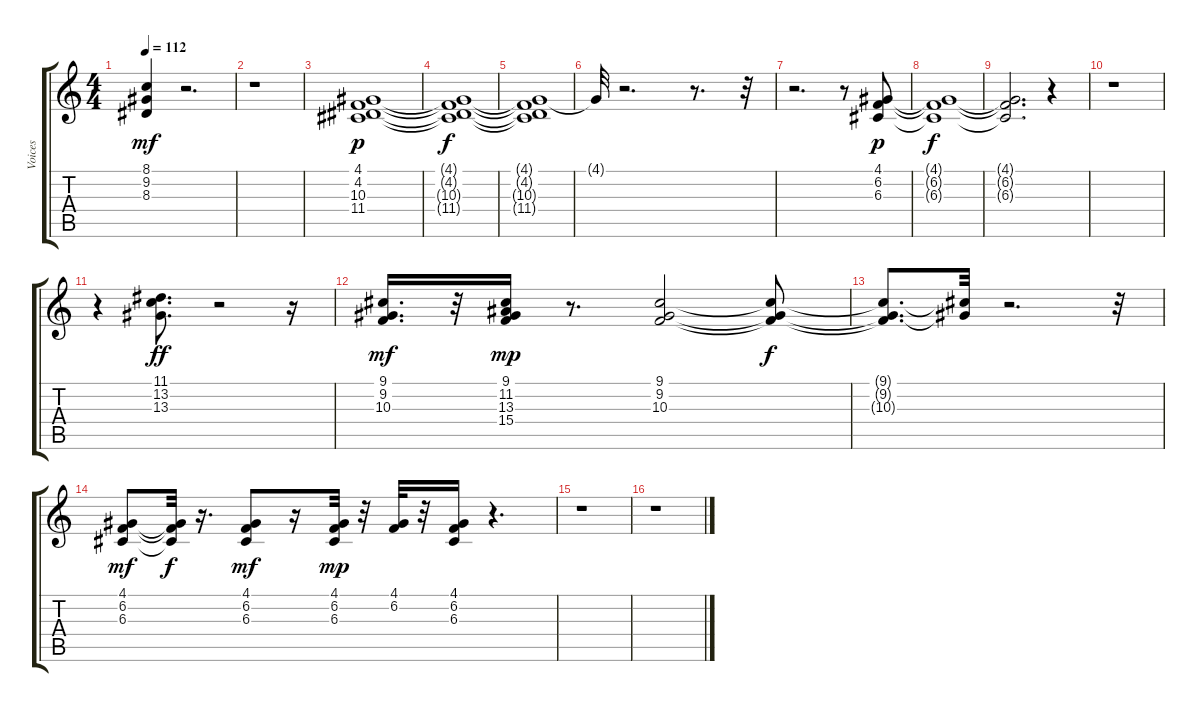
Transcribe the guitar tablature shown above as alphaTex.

\track ("Voices" "Voices") {instrument voiceoohs}
\staff {score tabs}
\tuning (E4 B3 G3 D3 A2 E2) {hide}
\ts (4 4)
\tempo 112
\clef g2
\ks c
(8.1 9.2 8.3).4{dy mf} r.2{d} |
r.1 |
(4.1 4.2 10.3 11.4).1{dy p} |
(4.1{t} 4.2{t} 10.3{t} 11.4{t}).1{dy f} |
(4.1{t} 4.2{t} 10.3{t} 11.4{t}).1 |
4.1{t}.32 r.2{d} r.8{d} r.32 |
r.2{d} r.8 (4.1 6.2 6.3).8{dy p} |
(4.1{t} 6.2{t} 6.3{t}).1{dy f} |
(4.1{t} 6.2{t} 6.3{t}).2{d} r.4 |
r.1 |
r.4 (11.1 13.2 13.3).8{d dy ff} r.2 r.16 |
(9.1 9.2 10.3).16{d dy mf} r.32 (9.1 11.2 13.3 15.4).16{dy mp} r.8{d} (9.1 9.2 10.3).2 (9.1{t} 9.2{t} 10.3{t}).8{dy f} |
(9.1{t} 9.2{t} 10.3{t}).8{d} (9.1{t} 9.2{t}).32 r.2{d} r.32 |
(4.1 6.2 6.3).8{dy mf} (4.1{t} 6.2{t} 6.3{t}).32{dy f} r.16{d} (4.1 6.2 6.3).8{dy mf} r.16 (4.1 6.2 6.3).32{dy mp} r.32 (4.1 6.2).32 r.32 (4.1 6.2 6.3).16 r.4{d} |
r.1 |
r.1
